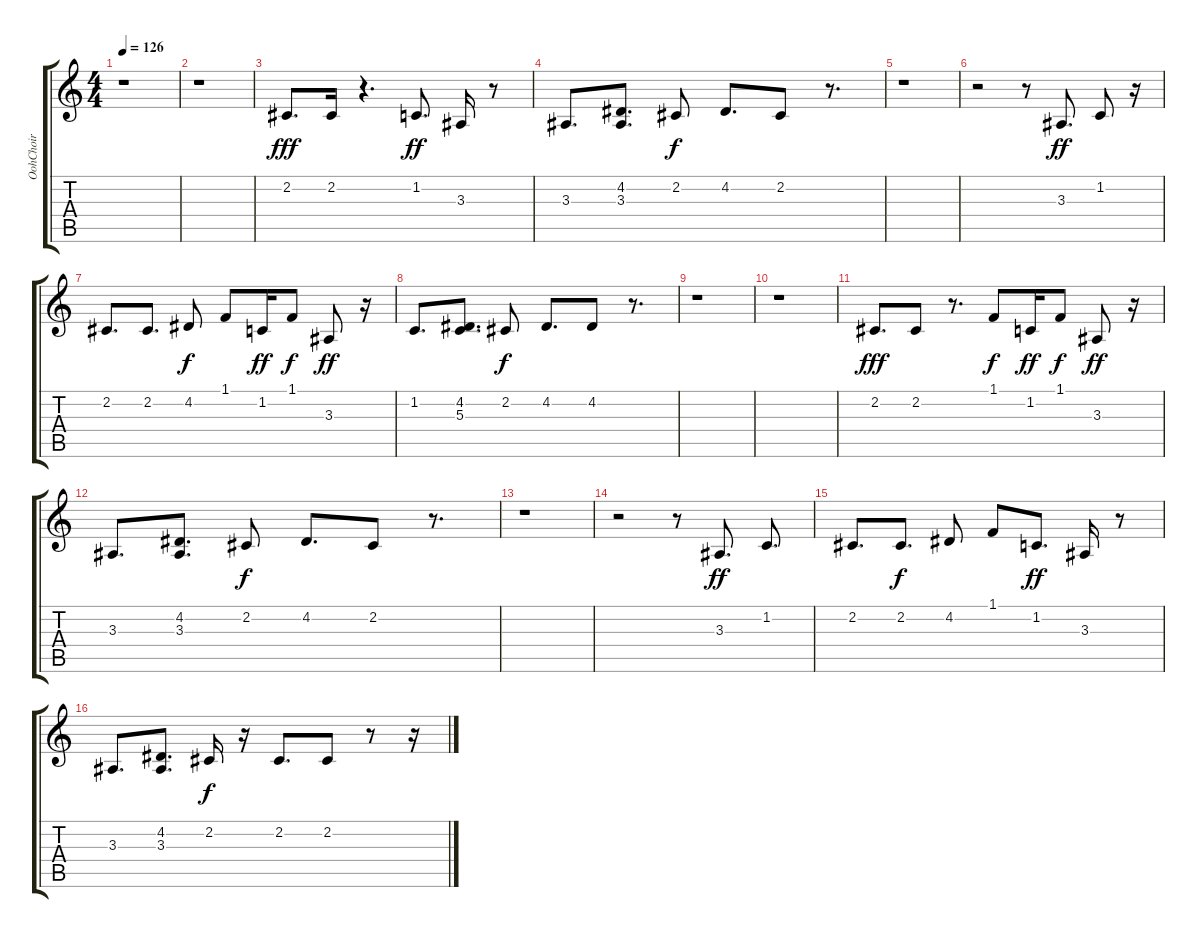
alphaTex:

\track ("OohChoir" "OohChoir") {instrument voiceoohs}
\staff {score tabs}
\tuning (E4 B3 G3 D3 A2 E2) {hide}
\ts (4 4)
\tempo 126
\clef g2
\ks c
r.1{dy f} |
r.1 |
2.2.8{d dy fff} 2.2.16 r.4{d} 1.2.8{d dy ff} 3.3.16 r.8 |
3.3.8{d} (4.2 3.3).8{d} 2.2.8{dy f} 4.2.8{d} 2.2.8 r.8{d} |
r.1 |
r.2 r.8 3.3.8{d dy ff} 1.2.8 r.16 |
2.2.8{d} 2.2.8{d} 4.2.8{dy f} 1.1.8 1.2.16{dy ff} 1.1.8{dy f} 3.3.8{dy ff} r.16 |
1.2.8{d} (4.2 5.3).8{d} 2.2.8{dy f} 4.2.8{d} 4.2.8 r.8{d} |
r.1 |
r.1 |
2.2.8{d dy fff} 2.2.8 r.8{d} 1.1.8{dy f} 1.2.16{dy ff} 1.1.8{dy f} 3.3.8{dy ff} r.16 |
3.3.8{d} (4.2 3.3).8{d} 2.2.8{dy f} 4.2.8{d} 2.2.8 r.8{d} |
r.1 |
r.2 r.8 3.3.8{d dy ff} 1.2.8{d} |
2.2.8{d} 2.2.8{d dy f} 4.2.8 1.1.8 1.2.8{d dy ff} 3.3.16 r.8 |
3.3.8{d} (4.2 3.3).8{d} 2.2.16{dy f} r.16 2.2.8{d} 2.2.8 r.8 r.16
